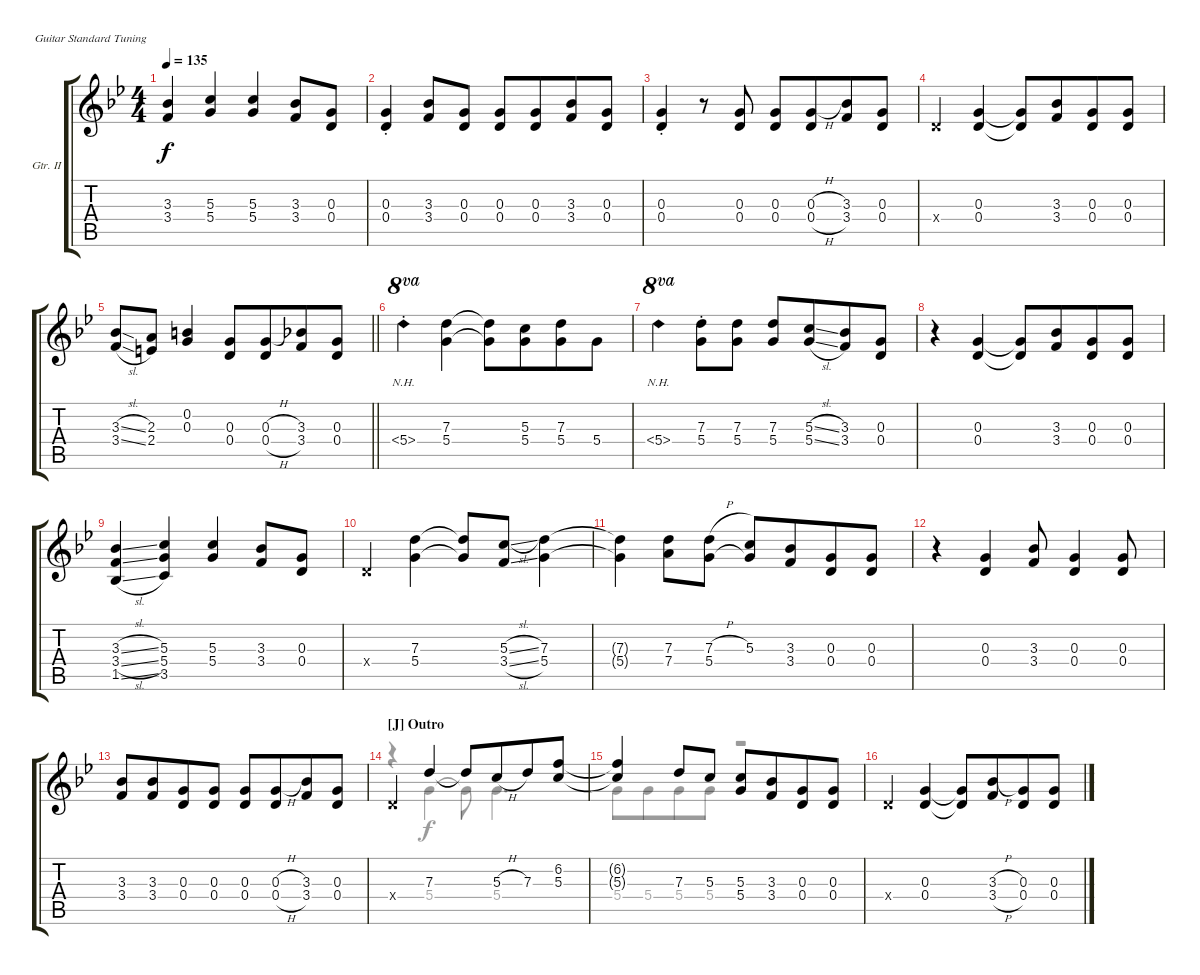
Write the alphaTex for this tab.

\defaultSystemsLayout 4
\bracketExtendMode groupsimilarinstruments
\firstSystemTrackNameOrientation horizontal
\otherSystemsTrackNameOrientation horizontal
\track ("Guitar II" "Gtr. II") {instrument electricguitarclean}
\staff {score tabs}
\tuning (E4 B3 G3 D3 A2 E2)
\voice
\ts (4 4)
\tempo 135
\clef g2
\ks bb
(3.4 3.3).4{dy f} (5.4 5.3).4 (5.4 5.3).4 (3.4 3.3).8 (0.4 0.3).8 |
(0.3{st} 0.4{st}).4 (3.4 3.3).8 (0.4 0.3).8 (0.4 0.3).8 (0.4 0.3).8{beam merge} (3.4 3.3).8 (0.4 0.3).8 |
(0.3{st} 0.4{st}).4 r.8 (0.4 0.3).8 (0.3 0.4).8 (0.4{h} 0.3{h}).8{beam merge} (3.3 3.4).8 (0.4 0.3).8 |
0.4{x}.4 (0.4 0.3).4 (0.3{t} 0.4{t}).8 (3.4 3.3).8{beam merge} (0.3 0.4).8 (0.4 0.3).8 |
\barLineRight lightlight
(3.3{sl} 3.4{sl}).8 (2.4 2.3).8 (0.3 0.2).4 (0.3 0.4).8 (0.4{h} 0.3{h}).8{beam merge} (3.3 3.4).8 (0.4 0.3).8 |
5.4{nh st}.4{ot 8va} (5.4 7.3).4 (7.3{t} 5.4{t}).8 (5.4 5.3).8{beam merge} (7.3 5.4).8 5.4.8 |
5.4{nh}.4{ot 8va} (5.4{st} 7.3{st}).8 (5.4 7.3).8 (5.4 7.3).8 (5.3{sl} 5.4{sl}).8{beam merge} (3.4 3.3).8 (0.3 0.4).8 |
r.4 (0.3 0.4).4 (0.4{t} 0.3{t}).8 (3.3 3.4).8{beam merge} (0.4 0.3).8 (0.3 0.4).8 |
(3.4{sl} 3.3{sl} 1.5{sl}).4 (3.5 5.4 5.3).4 (5.3 5.4).4 (3.4 3.3).8 (0.3 0.4).8 |
0.4{x}.4 (5.4 7.3).4 (7.3{t} 5.4{t}).8 (3.4{sl} 5.3{sl}).8 (7.3 5.4).4 |
(7.3{t} 5.4{t}).4 (7.3 7.4).8 (5.4 7.3{h}).8 (5.3 5.4{t}).8 (3.4 3.3).8{beam merge} (0.3 0.4).8 (0.4 0.3).8 |
r.4 (0.4 0.3).4 (3.4 3.3).8 (0.4 0.3).4 (0.4 0.3).8 |
(3.4 3.3).8 (3.4 3.3).8{beam merge} (0.4 0.3).8 (0.4 0.3).8 (0.4 0.3).8 (0.4{h} 0.3{h}).8{beam merge} (3.4 3.3).8 (0.4 0.3).8 |
\section ("J" "Outro")
0.4{x}.4 7.3.4 7.3{t}.8 5.3{h}.8{beam merge} 7.3.8 (5.3 6.2).8 |
(6.2{t} 5.3{t}).4 7.3.8 5.3.8 (5.3 5.4).8 (3.4 3.3).8{beam merge} (0.3 0.4).8 (0.4 0.3).8 |
0.4{x}.4 (0.4 0.3).4 (0.3{t} 0.4{t}).8 (3.4{h} 3.3{h}).8{beam merge} (0.3 0.4).8 (0.4 0.3).8
\voice
\clef g2
\ottava regular
\simile none
\ks bb
|
|
|
|
\barLineRight lightlight
|
|
|
|
|
|
|
|
|
r.4 5.4.4 5.4{t}.8 5.4.4{d} |
5.4.8 5.4.8{beam merge} 5.4.8 5.4.8 r.2 |
